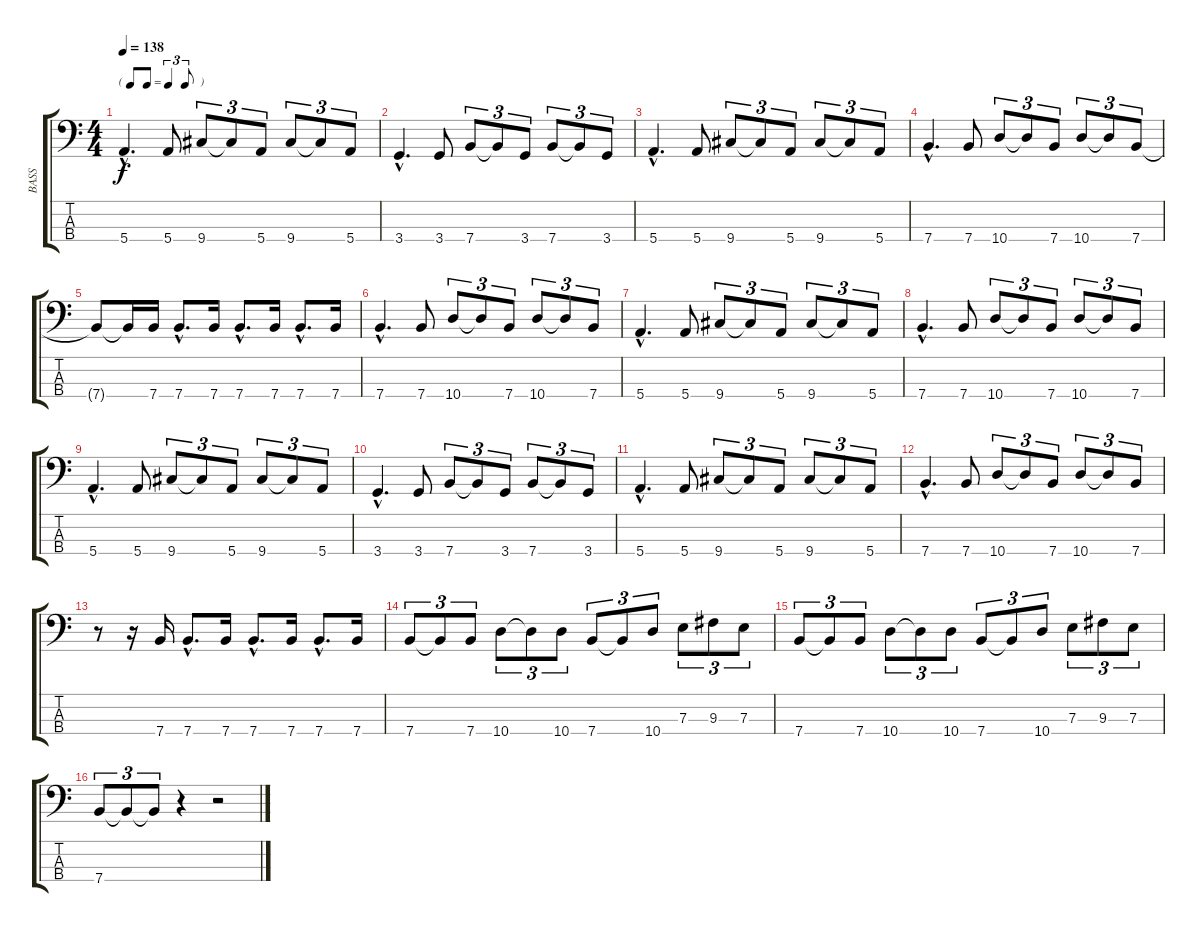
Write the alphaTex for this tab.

\track ("BASS" "BASS") {instrument electricbassfinger}
\staff {score tabs}
\tuning (G2 D2 A1 E1) {hide}
\ts (4 4)
\tf triplet8th
\tempo 138
\clef f4
\ks c
5.4{hac}.4{d dy f} 5.4.8 9.4.8{tu (3 2)} 9.4{t}.8{tu (3 2)} 5.4.8{tu (3 2)} 9.4.8{tu (3 2)} 9.4{t}.8{tu (3 2)} 5.4.8{tu (3 2)} |
3.4{hac}.4{d} 3.4.8 7.4.8{tu (3 2)} 7.4{t}.8{tu (3 2)} 3.4.8{tu (3 2)} 7.4.8{tu (3 2)} 7.4{t}.8{tu (3 2)} 3.4.8{tu (3 2)} |
5.4{hac}.4{d} 5.4.8 9.4.8{tu (3 2)} 9.4{t}.8{tu (3 2)} 5.4.8{tu (3 2)} 9.4.8{tu (3 2)} 9.4{t}.8{tu (3 2)} 5.4.8{tu (3 2)} |
7.4{hac}.4{d} 7.4.8 10.4.8{tu (3 2)} 10.4{t}.8{tu (3 2)} 7.4.8{tu (3 2)} 10.4.8{tu (3 2)} 10.4{t}.8{tu (3 2)} 7.4.8{tu (3 2)} |
7.4{t}.8 7.4{t}.16 7.4.16 7.4{hac}.8{d} 7.4.16 7.4{hac}.8{d} 7.4.16 7.4{hac}.8{d} 7.4.16 |
7.4{hac}.4{d} 7.4.8 10.4.8{tu (3 2)} 10.4{t}.8{tu (3 2)} 7.4.8{tu (3 2)} 10.4.8{tu (3 2)} 10.4{t}.8{tu (3 2)} 7.4.8{tu (3 2)} |
5.4{hac}.4{d} 5.4.8 9.4.8{tu (3 2)} 9.4{t}.8{tu (3 2)} 5.4.8{tu (3 2)} 9.4.8{tu (3 2)} 9.4{t}.8{tu (3 2)} 5.4.8{tu (3 2)} |
7.4{hac}.4{d} 7.4.8 10.4.8{tu (3 2)} 10.4{t}.8{tu (3 2)} 7.4.8{tu (3 2)} 10.4.8{tu (3 2)} 10.4{t}.8{tu (3 2)} 7.4.8{tu (3 2)} |
5.4{hac}.4{d} 5.4.8 9.4.8{tu (3 2)} 9.4{t}.8{tu (3 2)} 5.4.8{tu (3 2)} 9.4.8{tu (3 2)} 9.4{t}.8{tu (3 2)} 5.4.8{tu (3 2)} |
3.4{hac}.4{d} 3.4.8 7.4.8{tu (3 2)} 7.4{t}.8{tu (3 2)} 3.4.8{tu (3 2)} 7.4.8{tu (3 2)} 7.4{t}.8{tu (3 2)} 3.4.8{tu (3 2)} |
5.4{hac}.4{d} 5.4.8 9.4.8{tu (3 2)} 9.4{t}.8{tu (3 2)} 5.4.8{tu (3 2)} 9.4.8{tu (3 2)} 9.4{t}.8{tu (3 2)} 5.4.8{tu (3 2)} |
7.4{hac}.4{d} 7.4.8 10.4.8{tu (3 2)} 10.4{t}.8{tu (3 2)} 7.4.8{tu (3 2)} 10.4.8{tu (3 2)} 10.4{t}.8{tu (3 2)} 7.4.8{tu (3 2)} |
r.8 r.16 7.4.16 7.4{hac}.8{d} 7.4.16 7.4{hac}.8{d} 7.4.16 7.4{hac}.8{d} 7.4.16 |
7.4.8{tu (3 2)} 7.4{t}.8{tu (3 2)} 7.4.8{tu (3 2)} 10.4.8{tu (3 2)} 10.4{t}.8{tu (3 2)} 10.4.8{tu (3 2)} 7.4.8{tu (3 2)} 7.4{t}.8{tu (3 2)} 10.4.8{tu (3 2)} 7.3.8{tu (3 2)} 9.3.8{tu (3 2)} 7.3.8{tu (3 2)} |
7.4.8{tu (3 2)} 7.4{t}.8{tu (3 2)} 7.4.8{tu (3 2)} 10.4.8{tu (3 2)} 10.4{t}.8{tu (3 2)} 10.4.8{tu (3 2)} 7.4.8{tu (3 2)} 7.4{t}.8{tu (3 2)} 10.4.8{tu (3 2)} 7.3.8{tu (3 2)} 9.3.8{tu (3 2)} 7.3.8{tu (3 2)} |
7.4.8{tu (3 2)} 7.4{t}.8{tu (3 2)} 7.4{t}.8{tu (3 2)} r.4 r.2
